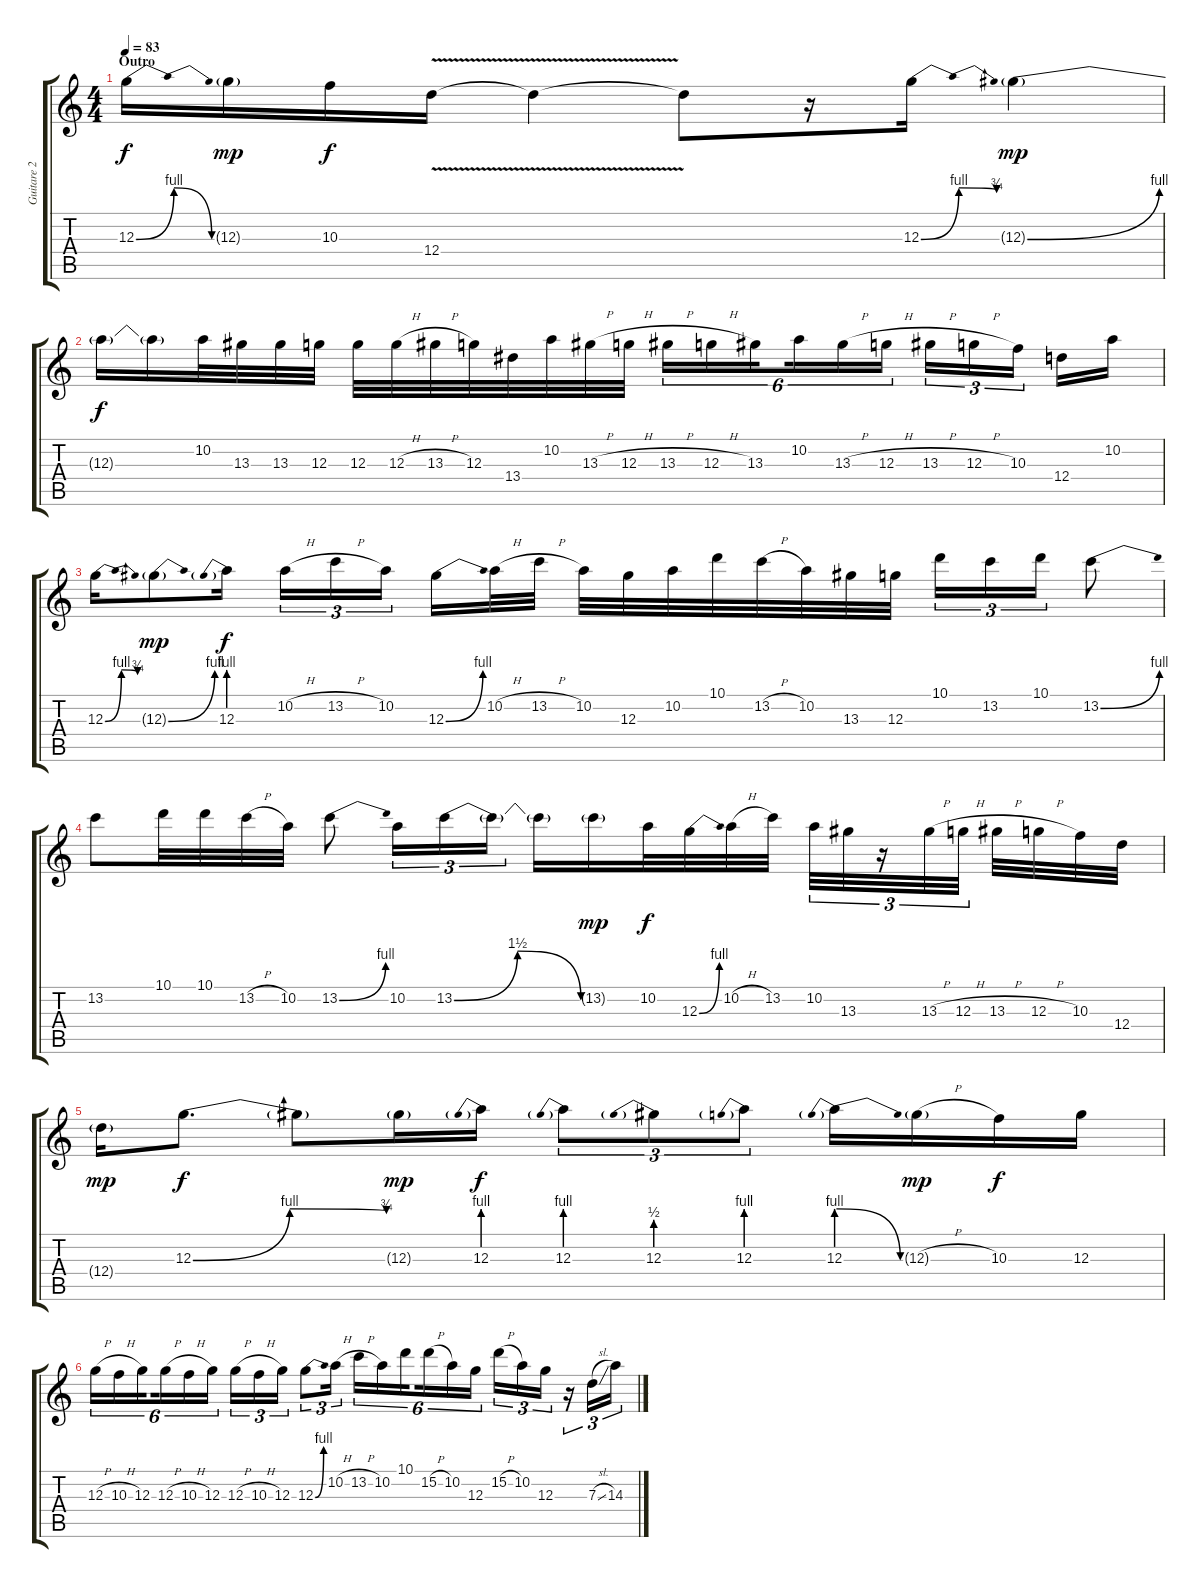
\track ("Guitare 2" "Guitare 2") {instrument overdrivenguitar}
\staff {score tabs}
\tuning (E4 B3 G3 D3 A2 E2) {hide}
\ts (4 4)
\section ("" "Outro")
\tempo 83
\clef g2
\ks c
12.3{be (bendrelease 0 0 31 4 31 4 60 0)}.16{dy f} 12.3{g}.16{dy mp} 10.3.16{dy f} 12.4{v}.16 12.4{t}.4 12.4{t}.8 r.16 12.3{be (bendrelease 0 0 15 4 15 4 60 3)}.16 12.3{be (bend 0 0 60 4) g}.4{dy mp} |
12.3{t}.16{dy f} 12.3{t}.16 10.2.32 13.3.32 13.3.32 12.3.32 12.3.32 12.3{h}.32 13.3{h}.32 12.3.32 13.4.32 10.2.32 13.3{h}.32 12.3{h}.32 13.3{h}.16{tu (6 4)} 12.3{h}.16{tu (6 4)} 13.3.16{tu (6 4) beam splitsecondary} 10.2.16{tu (6 4)} 13.3{h}.16{tu (6 4)} 12.3{h}.16{tu (6 4)} 13.3{h}.16{tu (3 2)} 12.3{h}.16{tu (3 2)} 10.3.16{tu (3 2) beam splitsecondary} 12.4.16 10.2.16 |
12.3{be (bendrelease 0 0 15 4 15 4 60 3)}.16 12.3{be (bend 0 0 60 4) g}.8{dy mp} 12.3{be (prebend 0 4 60 4)}.16{dy f} 10.2{h}.16{tu (3 2)} 13.2{h}.16{tu (3 2)} 10.2.16{tu (3 2) beam splitsecondary} 12.3{be (bend 0 0 60 4)}.16 10.2{h}.32 13.2{h}.32 10.2.32 12.3.32 10.2.32 10.1.32 13.2{h}.32 10.2.32 13.3.32 12.3.32 10.1.16{tu (3 2)} 13.2.16{tu (3 2)} 10.1.16{tu (3 2)} 13.2{be (bend 0 0 60 4)}.8 |
13.2.8 10.1.32 10.1.32 13.2{h}.32 10.2.32 13.2{be (bend 0 0 60 4)}.8 10.2.16{tu (3 2)} 13.2{be (bendrelease 0 0 15 6 46 6 60 0)}.16{tu (3 2)} 13.2{t}.16{tu (3 2)} 13.2{t}.16 13.2{g}.16{dy mp} 10.2.32{dy f} 12.3{be (bend 0 0 60 4)}.32 10.2{h}.32 13.2.32 10.2.32{tu (3 2)} 13.3.32{tu (3 2)} r.16{tu (3 2)} 13.3{h}.32{tu (3 2)} 12.3{h}.32{tu (3 2) beam splitsecondary} 13.3{h}.32 12.3{h}.32 10.3.32 12.4.32 |
12.4{g}.16{dy mp} 12.3{be (bendrelease 0 0 30 4 30 4 60 3)}.8{d dy f} 12.3{t}.8 12.3{g}.16{dy mp} 12.3{be (prebend 0 4 60 4)}.16{dy f} 12.3{be (prebend 0 4 60 4)}.8{tu (3 2)} 12.3{be (prebend 0 2 60 2)}.8{tu (3 2)} 12.3{be (prebend 0 4 60 4)}.8{tu (3 2)} 12.3{be (prebendrelease 0 4 60 0)}.16 12.3{h g}.16{dy mp} 10.3.16{dy f} 12.3.16 |
12.3{h}.16{tu (6 4)} 10.3{h}.16{tu (6 4)} 12.3.16{tu (6 4) beam splitsecondary} 12.3{h}.16{tu (6 4)} 10.3{h}.16{tu (6 4)} 12.3.16{tu (6 4)} 12.3{h}.16{tu (3 2)} 10.3{h}.16{tu (3 2)} 12.3.16{tu (3 2)} 12.3{be (bend 0 0 60 4)}.8{tu (3 2)} 10.2{h}.16{tu (3 2)} 13.2{h}.16{tu (6 4)} 10.2.16{tu (6 4)} 10.1.16{tu (6 4) beam splitsecondary} 15.2{h}.16{tu (6 4)} 10.2.16{tu (6 4)} 12.3.16{tu (6 4)} 15.2{h}.16{tu (3 2)} 10.2.16{tu (3 2)} 12.3.16{tu (3 2)} r.16{tu (3 2)} 7.3{sl}.16{tu (3 2)} 14.3.16{tu (3 2)}
